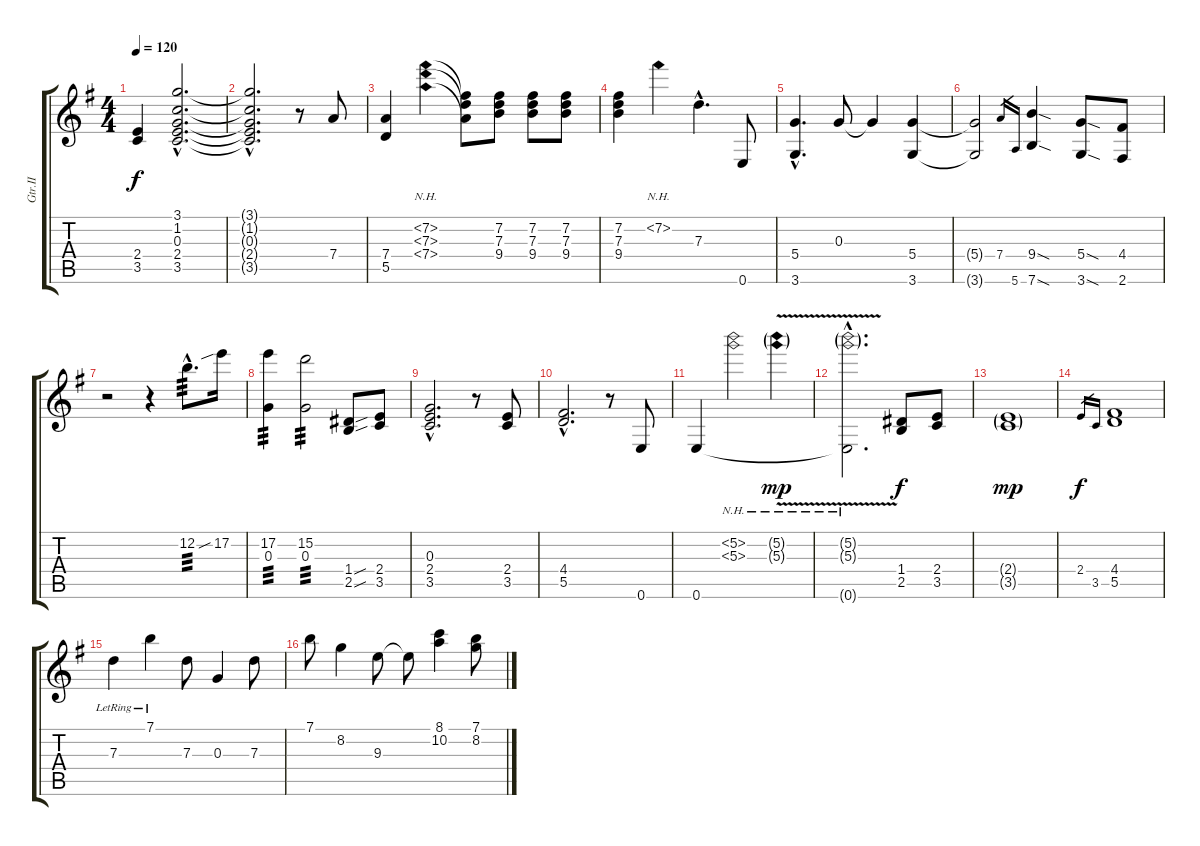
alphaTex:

\track ("Gtr.II" "Gtr.II") {instrument electricguitarjazz}
\staff {score tabs}
\tuning (E4 B3 G3 D3 A2 E2) {hide}
\ts (4 4)
\tempo 120
\clef g2
\ks eminor
(2.4 3.5).4{dy f} (3.1{hac} 1.2{hac} 0.3{hac} 2.4{hac} 3.5{hac}).2{d} |
(3.1{hac t} 1.2{hac t} 0.3{hac t} 2.4{hac t} 3.5{hac t}).2{d} r.8 7.4.8 |
(7.4 5.5).4 (7.2{nh} 7.3{nh} 7.4{nh}).4 (7.2{t} 7.3{t} 7.4{t}).8 (7.2 7.3 9.4).8 (7.2 7.3 9.4).8 (7.2 7.3 9.4).8 |
(7.2 7.3 9.4).4 7.2{nh}.4 7.3{hac}.4{d} 0.6.8 |
(5.4{hac} 3.6{hac}).4{d} 0.3.8 0.3{t}.4 (5.4 3.6).4 |
(5.4{t} 3.6{t}).2 7.4.16{gr} 5.6.16{gr} (9.4{sod} 7.6{sod}).4 (5.4{sod} 3.6{sod}).8 (4.4 2.6).8 |
r.2 r.4 12.2{hac}.8{d tp 3} 17.2{sib}.16 |
(17.2 0.3).4{tp 3} (15.2 0.3).2{tp 3} (1.4{sou} 2.5{sou}).8 (2.4 3.5).8 |
(0.3{hac} 2.4{hac} 3.5{hac}).2{d} r.8 (2.4 3.5).8 |
(4.4{hac} 5.5{hac}).2{d} r.8 0.6.8 |
0.6.4 (5.2{nh} 5.3{nh}).2 (5.2{nh g} 5.3{nh v g}).4{dy mp} |
(5.2{nh v g hac} 5.3{nh v g hac} 0.6{hac t}).2{d} (1.4 2.5).8{dy f} (2.4 3.5).8 |
(2.4{g} 3.5{g}).1{dy mp} |
2.4.16{gr dy f} 3.5.16{gr} (4.4 5.5).1 |
7.3{lr}.4 7.1{lr}.4 7.3.8 0.3.4 7.3.8 |
7.1.8 8.2.4 9.3.8 9.3{t}.8 (8.1 10.2).4 (7.1 8.2).8
